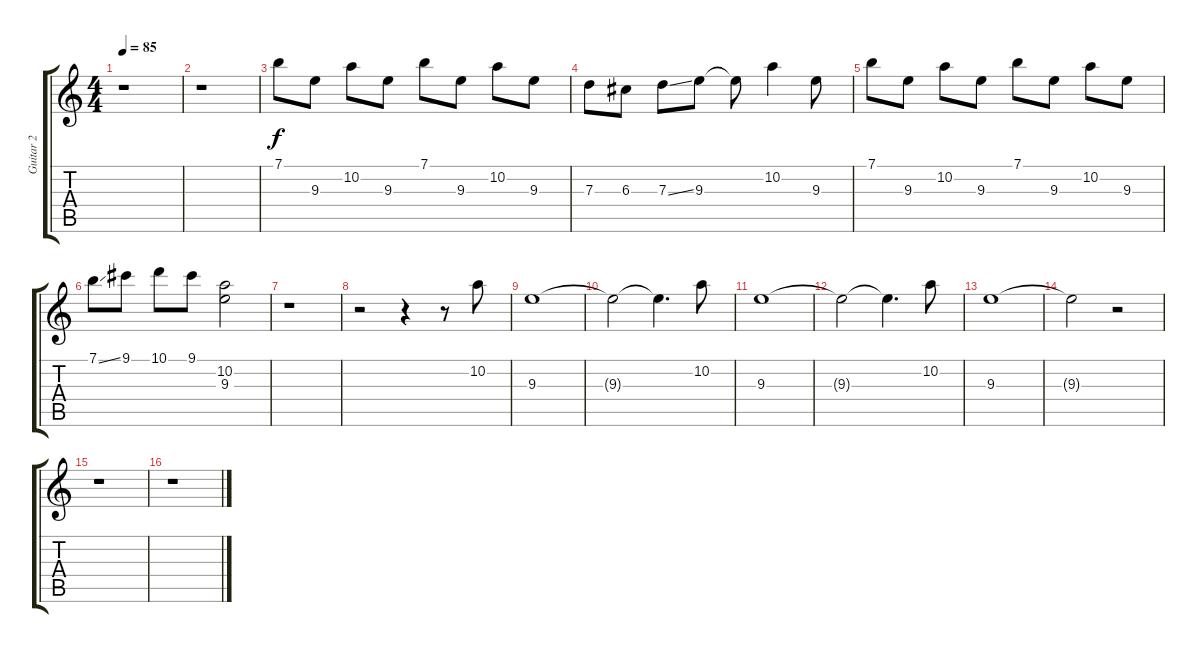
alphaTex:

\track ("Guitar 2" "Guitar 2") {instrument electricguitarclean}
\staff {score tabs}
\tuning (E4 B3 G3 D3 A2 E2) {hide}
\ts (4 4)
\tempo 85
\clef g2
\ks c
r.1{dy f} |
r.1 |
7.1.8 9.3.8 10.2.8 9.3.8 7.1.8 9.3.8 10.2.8 9.3.8 |
7.3.8 6.3.8 7.3{ss}.8 9.3.8 9.3{t}.8 10.2.4 9.3.8 |
7.1.8 9.3.8 10.2.8 9.3.8 7.1.8 9.3.8 10.2.8 9.3.8 |
7.1{ss}.8 9.1.8 10.1.8 9.1.8 (10.2 9.3).2 |
r.1 |
r.2 r.4 r.8 10.2.8 |
9.3.1 |
9.3{t}.2 9.3{t}.4{d} 10.2.8 |
9.3.1 |
9.3{t}.2 9.3{t}.4{d} 10.2.8 |
9.3.1 |
9.3{t}.2 r.2 |
r.1 |
r.1
